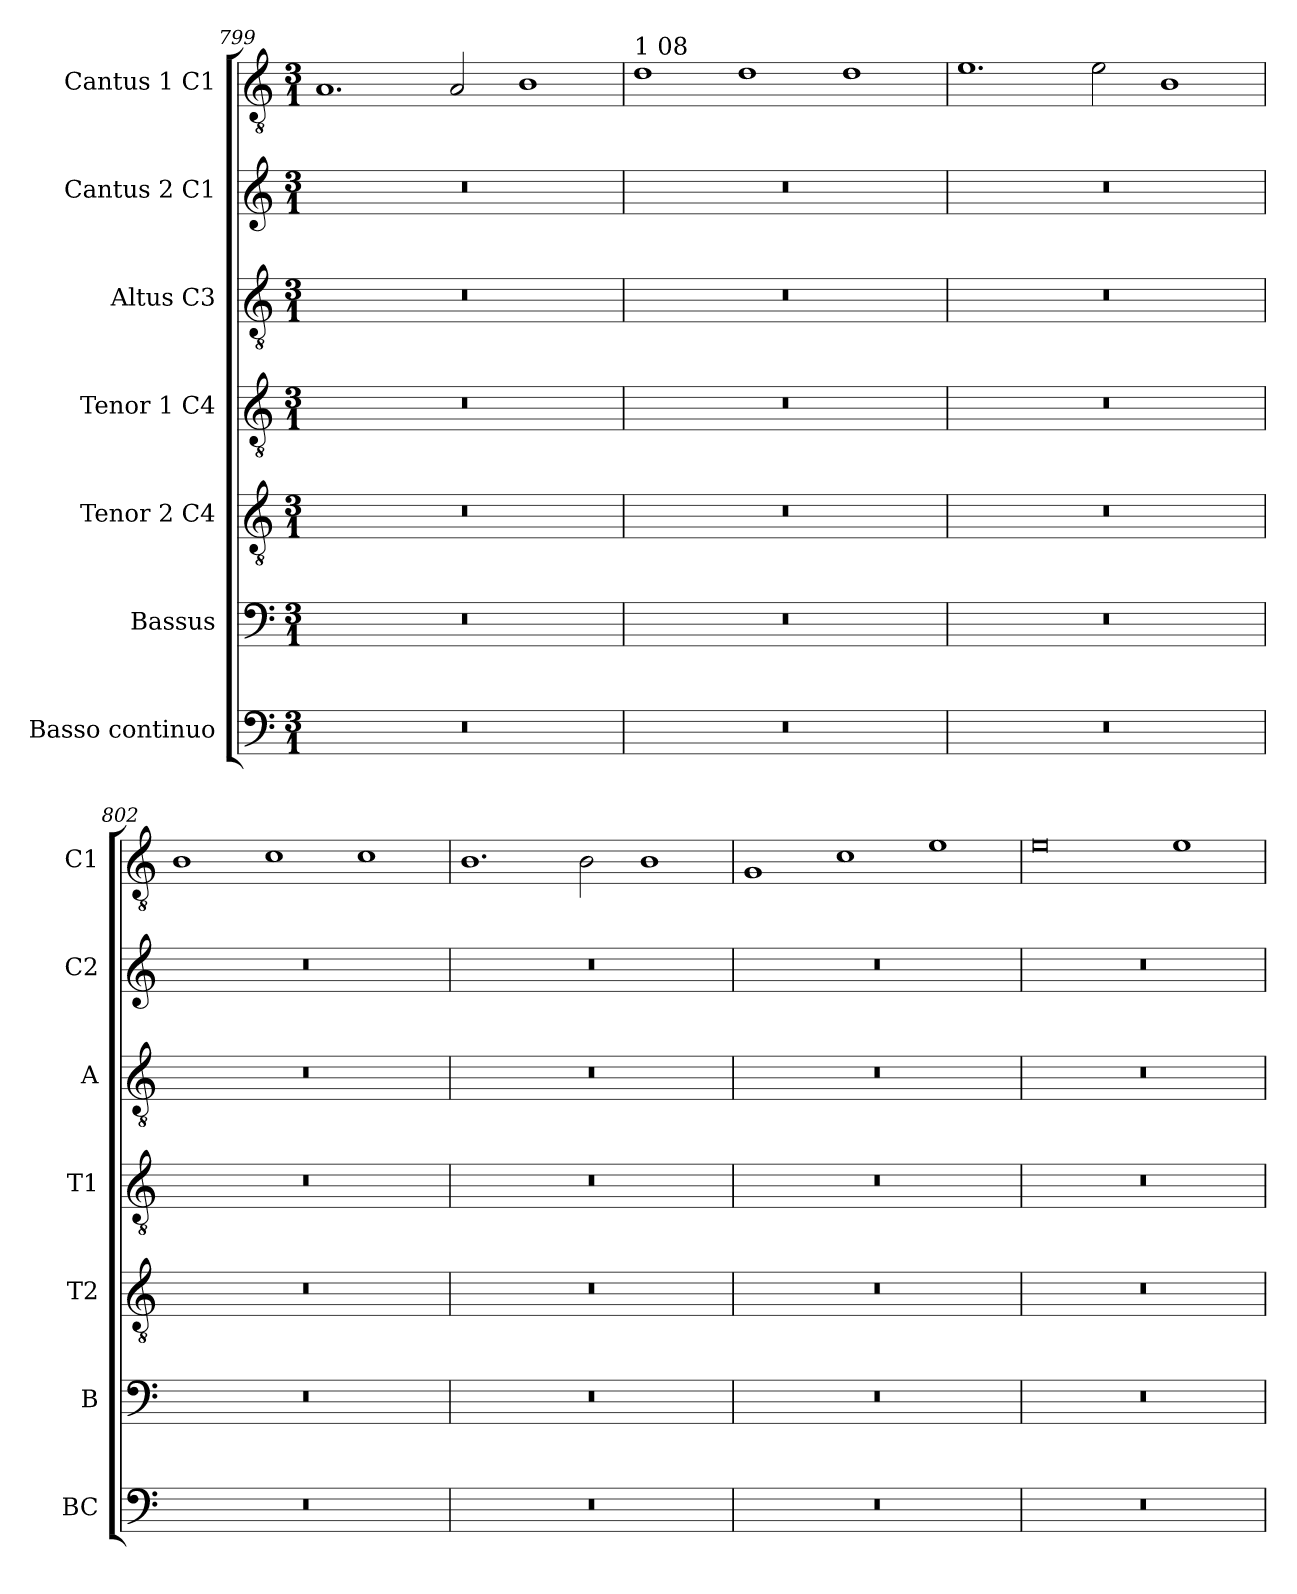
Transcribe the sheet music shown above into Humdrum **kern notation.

**kern	**kern	**kern	**kern	**kern	**kern	**kern
*part7	*part6	*part5	*part4	*part3	*part2	*part1
*staff7	*staff6	*staff5	*staff4	*staff3	*staff2	*staff1
*I"Basso continuo	*I"Bassus	*I"Tenor 2 C4	*I"Tenor 1 C4	*I"Altus C3	*I"Cantus 2 C1	*I"Cantus 1 C1
*I'BC	*I'B	*I'T2	*I'T1	*I'A	*I'C2	*I'C1
*clefF4	*clefF4	*clefGv2	*clefGv2	*clefGv2	*clefG2	*clefGv2
*ITrd7c12	*	*	*	*	*	*
*k[]	*k[]	*k[]	*k[]	*k[]	*k[]	*k[]
*C:	*C:	*C:	*C:	*C:	*C:	*C:
*M3/1	*M3/1	*M3/1	*M3/1	*M3/1	*M3/1	*M3/1
=799	=799	=799	=799	=799	=799	=799
0.r	0.r	0.r	0.r	0.r	0.r	1.A
.	.	.	.	.	.	2A/
.	.	.	.	.	.	1B
!!LO:LB:g=z
=800	=800	=800	=800	=800	=800	=800
!	!	!	!	!	!	!LO:TX:a:t=1 08
0.r	0.r	0.r	0.r	0.r	0.r	1d
.	.	.	.	.	.	1d
.	.	.	.	.	.	1d
=801	=801	=801	=801	=801	=801	=801
0.r	0.r	0.r	0.r	0.r	0.r	1.e
.	.	.	.	.	.	2e\
.	.	.	.	.	.	1B
=802	=802	=802	=802	=802	=802	=802
0.r	0.r	0.r	0.r	0.r	0.r	1B
.	.	.	.	.	.	1c
.	.	.	.	.	.	1c
=803	=803	=803	=803	=803	=803	=803
0.r	0.r	0.r	0.r	0.r	0.r	1.B
.	.	.	.	.	.	2B\
.	.	.	.	.	.	1B
=804	=804	=804	=804	=804	=804	=804
0.r	0.r	0.r	0.r	0.r	0.r	1G
.	.	.	.	.	.	1c
.	.	.	.	.	.	1e
=805	=805	=805	=805	=805	=805	=805
0.r	0.r	0.r	0.r	0.r	0.r	0e
.	.	.	.	.	.	1e
=	=	=	=	=	=	=
*-	*-	*-	*-	*-	*-	*-
